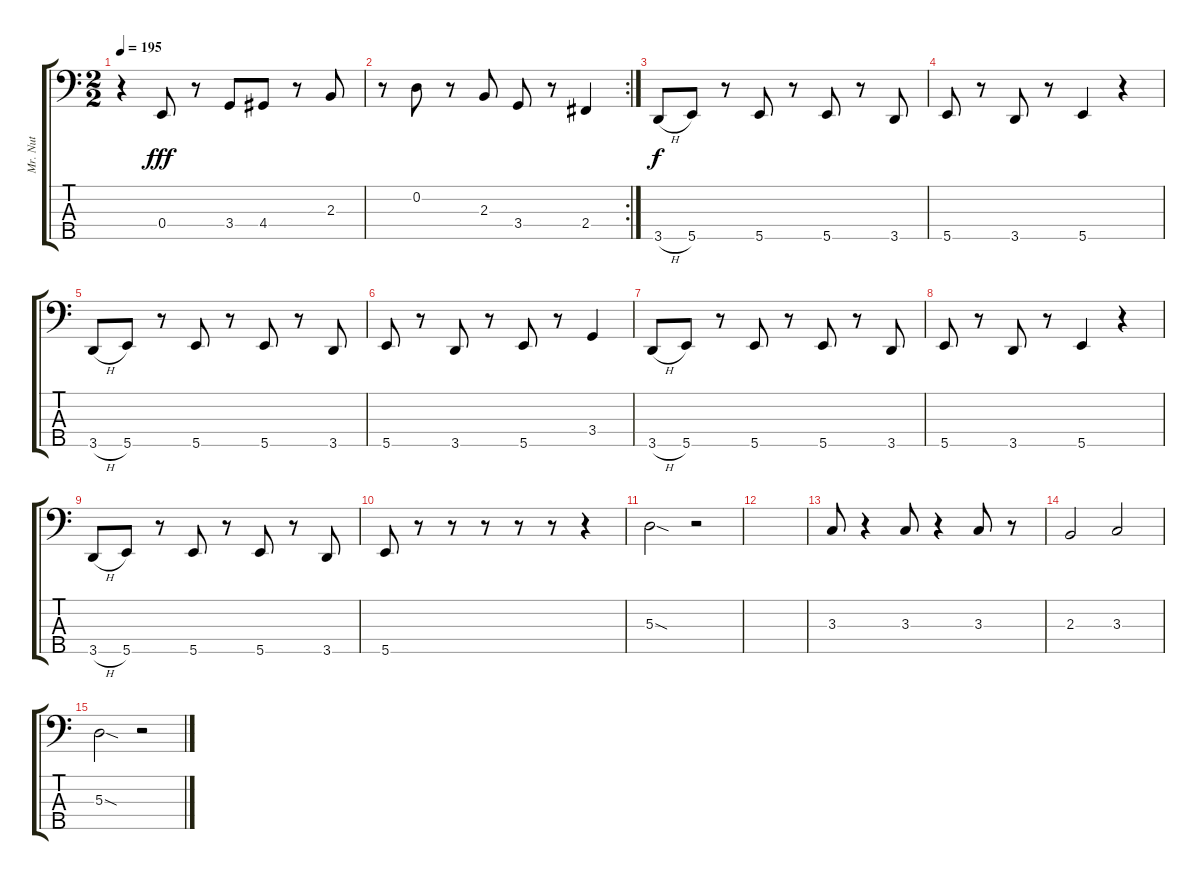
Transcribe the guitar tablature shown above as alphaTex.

\track ("Mr. Nut" "Mr. Nut") {instrument electricbassfinger}
\staff {score tabs}
\tuning (G2 D2 A1 E1 B0) {hide}
\ts (2 2)
\tempo 195
\clef f4
\ks c
r.4{dy fff} 0.4.8 r.8 3.4.8 4.4.8 r.8 2.3.8 |
\rc 2
r.8 0.2.8 r.8 2.3.8 3.4.8 r.8 2.4.4 |
3.5{h}.8{dy f} 5.5.8 r.8 5.5.8 r.8 5.5.8 r.8 3.5.8 |
5.5.8 r.8 3.5.8 r.8 5.5.4 r.4 |
3.5{h}.8 5.5.8 r.8 5.5.8 r.8 5.5.8 r.8 3.5.8 |
5.5.8 r.8 3.5.8 r.8 5.5.8 r.8 3.4.4 |
3.5{h}.8 5.5.8 r.8 5.5.8 r.8 5.5.8 r.8 3.5.8 |
5.5.8 r.8 3.5.8 r.8 5.5.4 r.4 |
3.5{h}.8 5.5.8 r.8 5.5.8 r.8 5.5.8 r.8 3.5.8 |
5.5.8 r.8 r.8 r.8 r.8 r.8 r.4 |
5.3{sod}.2 r.2 |
|
3.3.8 r.4 3.3.8 r.4 3.3.8 r.8 |
2.3.2 3.3.2 |
5.3{sod}.2 r.2
